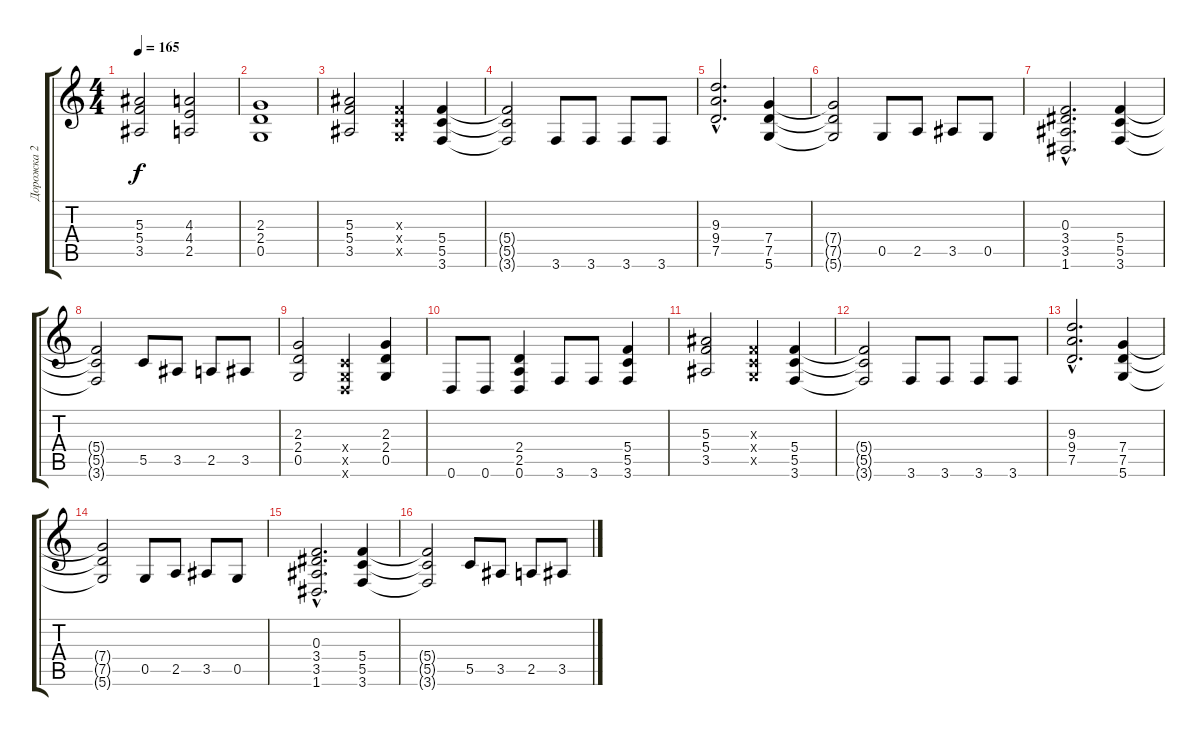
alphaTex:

\track ("Дорожка 2" "Дорожка 2") {instrument distortionguitar}
\staff {score tabs}
\tuning (D4 A3 F3 C3 G2 D2) {hide}
\ts (4 4)
\tempo 165
\clef g2
\ks c
(5.3 5.4 3.5).2{dy f} (4.3 4.4 2.5).2 |
(2.3 2.4 0.5).1 |
(5.3 5.4 3.5).2 (0.3{x} 0.4{x} 0.5{x}).4 (5.4 5.5 3.6).4 |
(5.4{t} 5.5{t} 3.6{t}).2 3.6.8 3.6.8 3.6.8 3.6.8 |
(9.3{hac} 9.4{hac} 7.5{hac}).2{d} (7.4 7.5 5.6).4 |
(7.4{t} 7.5{t} 5.6{t}).2 0.5.8 2.5.8 3.5.8 0.5.8 |
(0.3{hac} 3.4{hac} 3.5{hac} 1.6{hac}).2{d} (5.4 5.5 3.6).4 |
(5.4{t} 5.5{t} 3.6{t}).2 5.5.8 3.5.8 2.5.8 3.5.8 |
(2.3 2.4 0.5).2 (0.4{x} 0.5{x} 0.6{x}).4 (2.3 2.4 0.5).4 |
0.6.8 0.6.8 (2.4 2.5 0.6).4 3.6.8 3.6.8 (5.4 5.5 3.6).4 |
(5.3 5.4 3.5).2 (0.3{x} 0.4{x} 0.5{x}).4 (5.4 5.5 3.6).4 |
(5.4{t} 5.5{t} 3.6{t}).2 3.6.8 3.6.8 3.6.8 3.6.8 |
(9.3{hac} 9.4{hac} 7.5{hac}).2{d} (7.4 7.5 5.6).4 |
(7.4{t} 7.5{t} 5.6{t}).2 0.5.8 2.5.8 3.5.8 0.5.8 |
(0.3{hac} 3.4{hac} 3.5{hac} 1.6{hac}).2{d} (5.4 5.5 3.6).4 |
(5.4{t} 5.5{t} 3.6{t}).2 5.5.8 3.5.8 2.5.8 3.5.8
